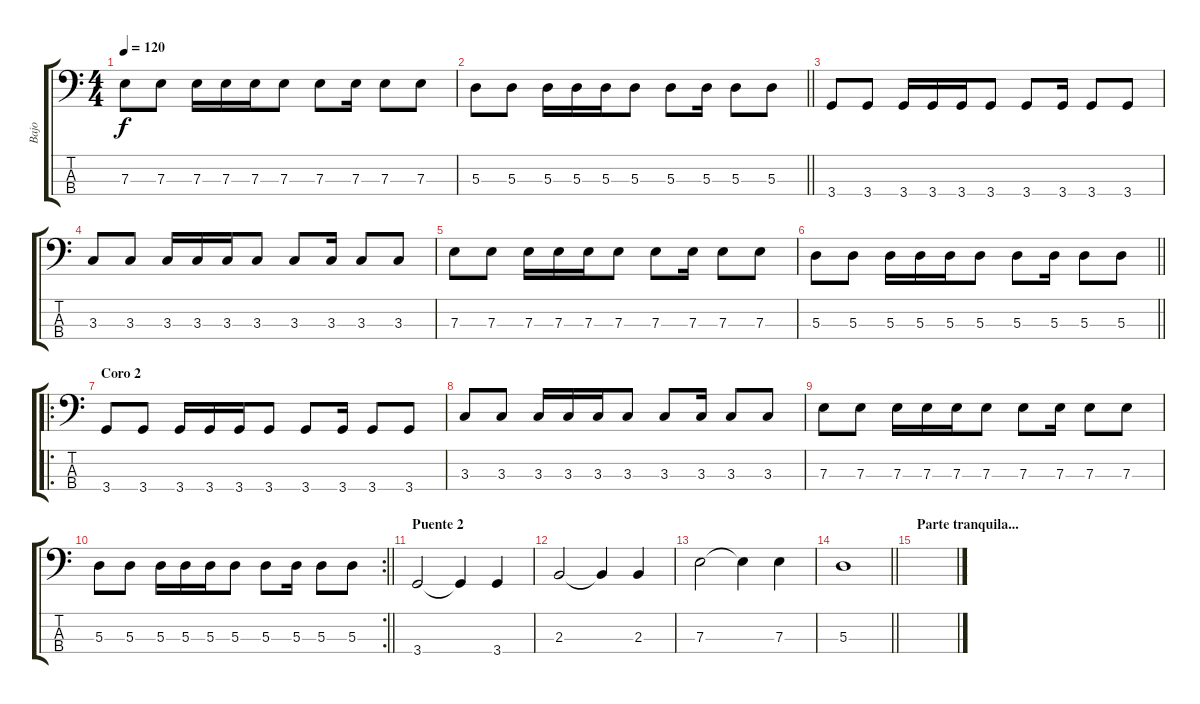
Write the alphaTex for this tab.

\track ("Bajo" "Bajo") {instrument electricbasspick}
\staff {score tabs}
\tuning (G2 D2 A1 E1) {hide}
\ts (4 4)
\tempo 120
\clef f4
\ks c
7.3.8{dy f} 7.3.8 7.3.16 7.3.16 7.3.16 7.3.8 7.3.8 7.3.16 7.3.8 7.3.8 |
\barLineRight lightlight
5.3.8 5.3.8 5.3.16 5.3.16 5.3.16 5.3.8 5.3.8 5.3.16 5.3.8 5.3.8 |
3.4.8 3.4.8 3.4.16 3.4.16 3.4.16 3.4.8 3.4.8 3.4.16 3.4.8 3.4.8 |
3.3.8 3.3.8 3.3.16 3.3.16 3.3.16 3.3.8 3.3.8 3.3.16 3.3.8 3.3.8 |
7.3.8 7.3.8 7.3.16 7.3.16 7.3.16 7.3.8 7.3.8 7.3.16 7.3.8 7.3.8 |
\barLineRight lightlight
5.3.8 5.3.8 5.3.16 5.3.16 5.3.16 5.3.8 5.3.8 5.3.16 5.3.8 5.3.8 |
\ro
\section ("" "Coro 2")
3.4.8 3.4.8 3.4.16 3.4.16 3.4.16 3.4.8 3.4.8 3.4.16 3.4.8 3.4.8 |
3.3.8 3.3.8 3.3.16 3.3.16 3.3.16 3.3.8 3.3.8 3.3.16 3.3.8 3.3.8 |
7.3.8 7.3.8 7.3.16 7.3.16 7.3.16 7.3.8 7.3.8 7.3.16 7.3.8 7.3.8 |
\rc 2
\barLineRight lightlight
5.3.8 5.3.8 5.3.16 5.3.16 5.3.16 5.3.8 5.3.8 5.3.16 5.3.8 5.3.8 |
\section ("" "Puente 2")
3.4.2 3.4{t}.4 3.4.4 |
2.3.2 2.3{t}.4 2.3.4 |
7.3.2 7.3{t}.4 7.3.4 |
\barLineRight lightlight
5.3.1 |
\section ("" "Parte tranquila...")
